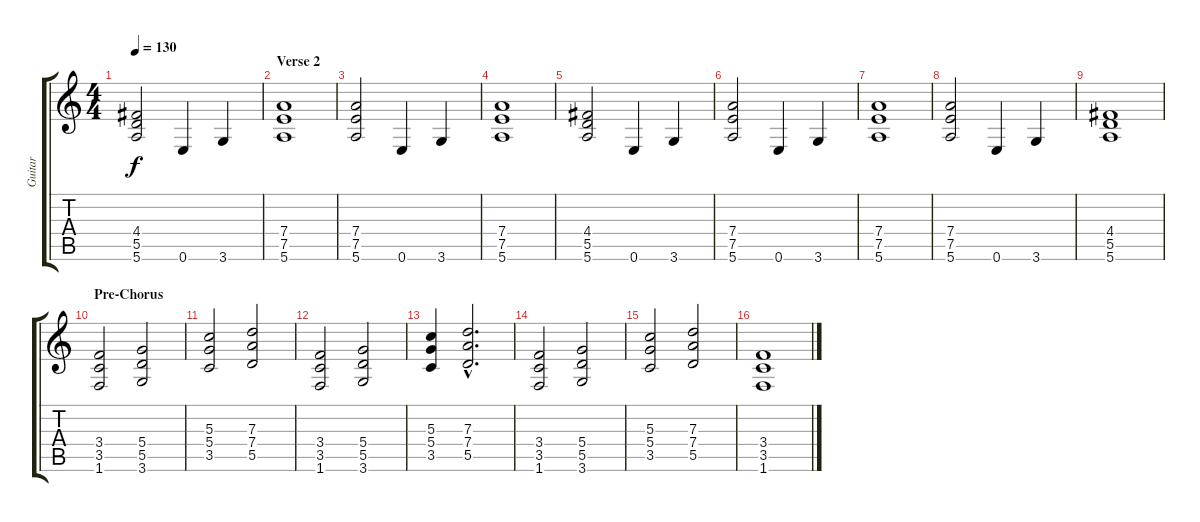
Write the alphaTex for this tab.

\track ("Guitar" "Guitar") {instrument distortionguitar}
\staff {score tabs}
\tuning (E4 B3 G3 D3 A2 E2) {hide}
\ts (4 4)
\tempo 130
\clef g2
\ks c
(4.4 5.5 5.6).2{dy f} 0.6.4 3.6.4 |
\section ("" "Verse 2")
(7.4 7.5 5.6).1 |
(7.4 7.5 5.6).2 0.6.4 3.6.4 |
(7.4 7.5 5.6).1 |
(4.4 5.5 5.6).2 0.6.4 3.6.4 |
(7.4 7.5 5.6).2 0.6.4 3.6.4 |
(7.4 7.5 5.6).1 |
(7.4 7.5 5.6).2 0.6.4 3.6.4 |
(4.4 5.5 5.6).1 |
\section ("" "Pre-Chorus")
(3.4 3.5 1.6).2 (5.4 5.5 3.6).2 |
(5.3 5.4 3.5).2 (7.3 7.4 5.5).2 |
(3.4 3.5 1.6).2 (5.4 5.5 3.6).2 |
(5.3 5.4 3.5).4 (7.3{hac} 7.4{hac} 5.5{hac}).2{d} |
(3.4 3.5 1.6).2 (5.4 5.5 3.6).2 |
(5.3 5.4 3.5).2 (7.3 7.4 5.5).2 |
(3.4 3.5 1.6).1
